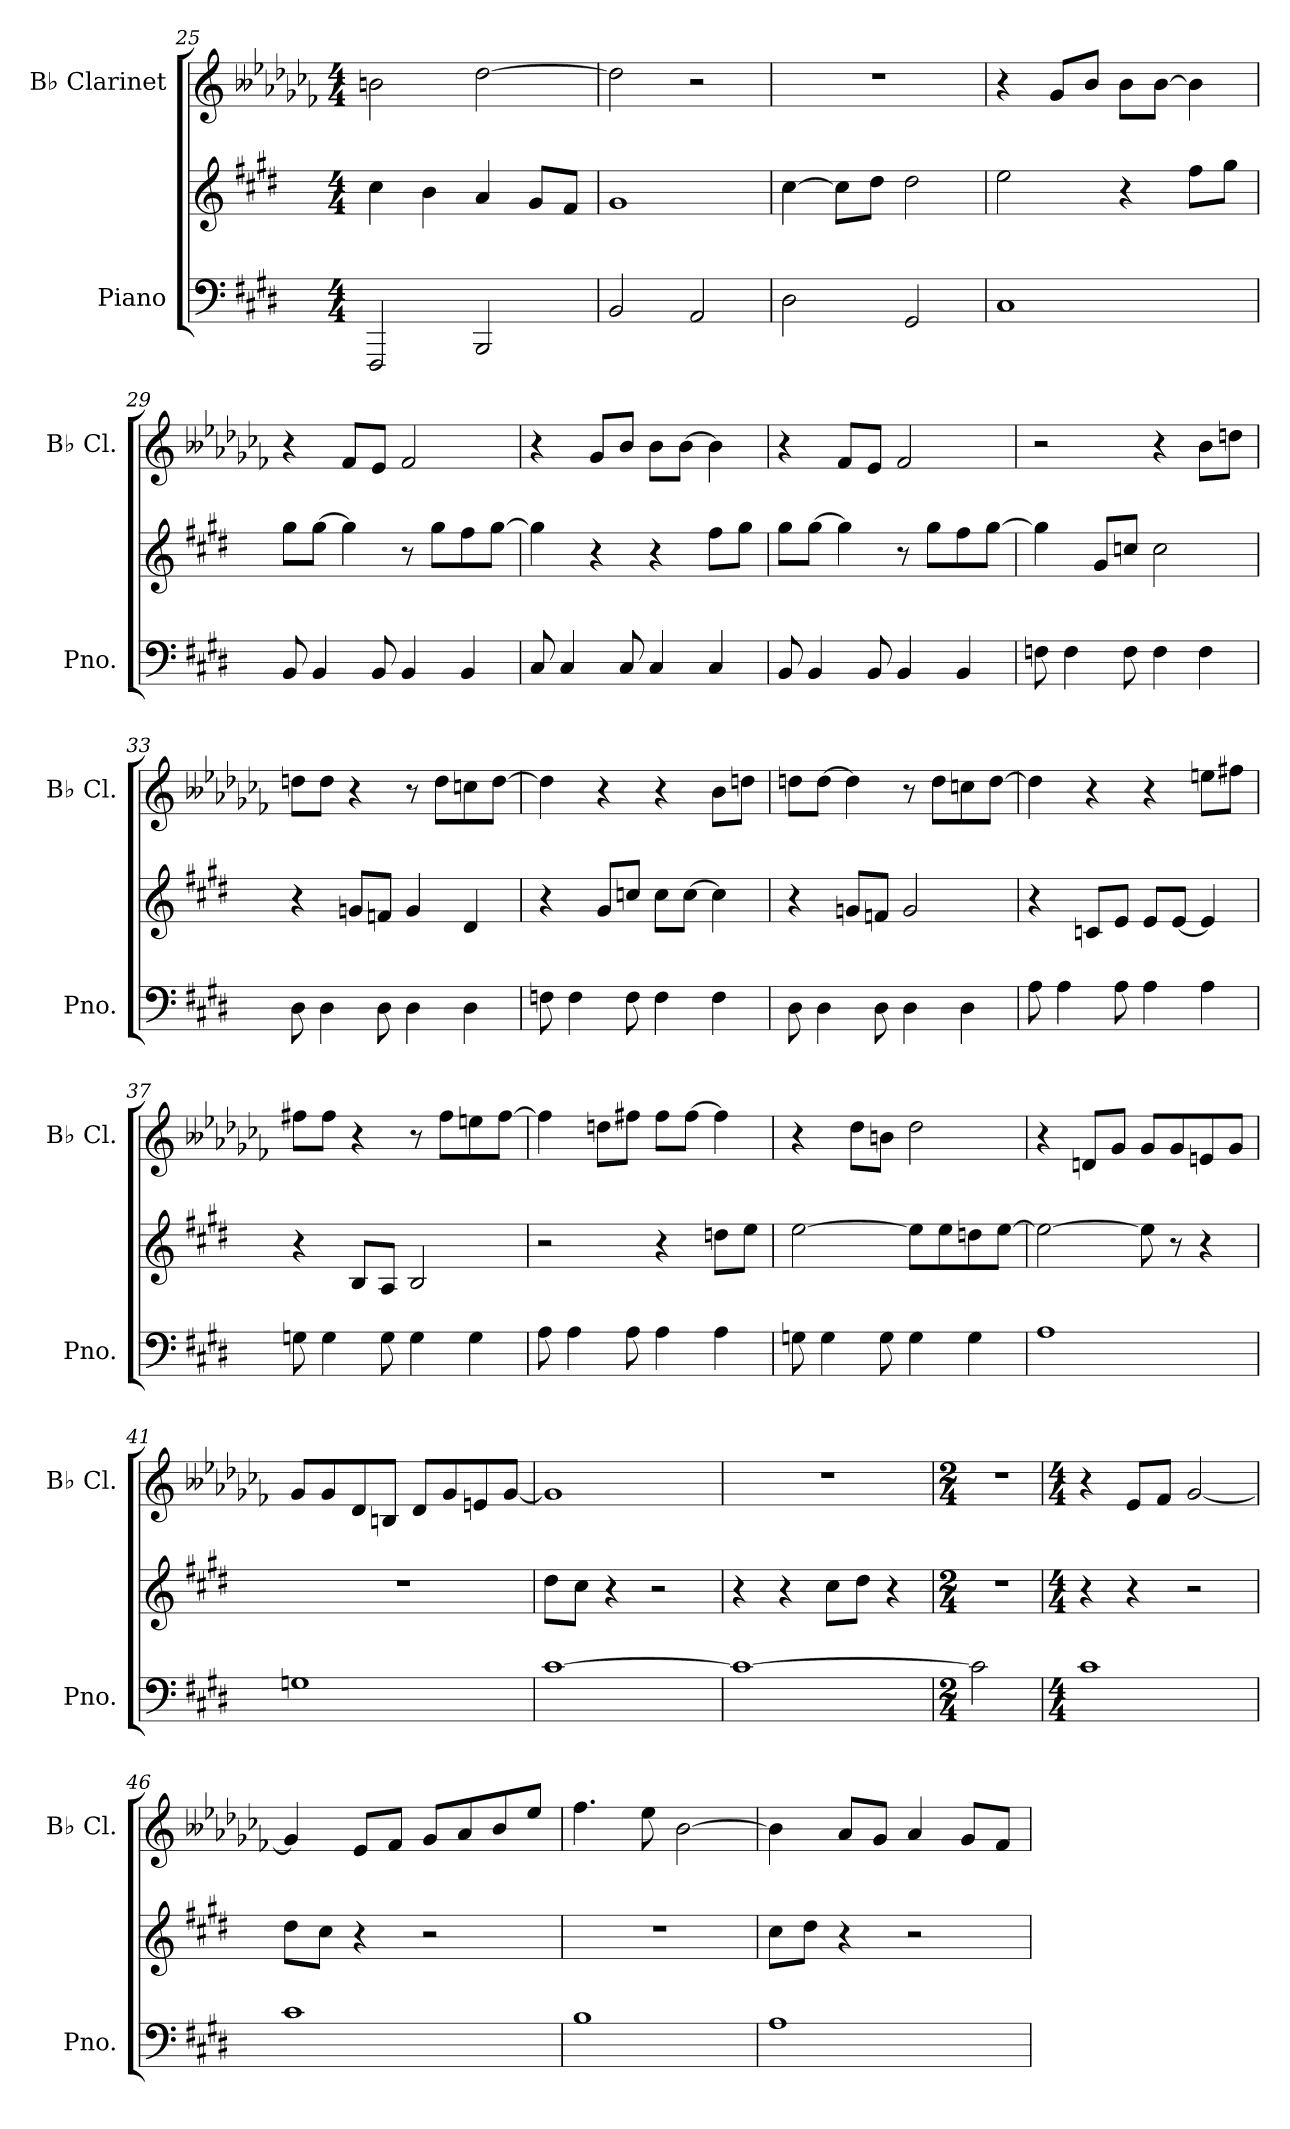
**kern	**kern	**kern
*part2	*part2	*part1
*staff3	*staff2	*staff1
*I"Piano	*	*I"B♭ Clarinet
*I'Pno.	*	*I'B♭ Cl.
*clefF4	*clefG2	*clefG2
*	*	*ITrd1c2
*k[f#c#g#d#]	*k[f#c#g#d#]	*k[b--e-a-d-g-c-f-]
*E:	*E:	*F-:
*M4/4	*M4/4	*M4/4
=25	=25	=25
2FFF#/	4cc#\	2an\
.	4b\	.
2BBB/	4a/	[2cc-\
.	8g#/L	.
.	8f#/J	.
=26	=26	=26
2BB/	1g#	2cc-\]
2AA/	.	2r
=27	=27	=27
2D#\	[4cc#\	1r
.	8cc#\L]	.
.	8dd#\J	.
2GG#/	2dd#\	.
!!LO:LB:g=z
=28	=28	=28
1C#	2ee\	4r
.	.	8f-/L
.	.	8a-/J
.	4r	8a-\L
.	.	[8a-\J
.	8ff#\L	4a-\]
.	8gg#\J	.
=29	=29	=29
8BB/	8gg#\L	4r
4BB/	[8gg#\J	.
.	4gg#\]	8e-/L
8BB/	.	8d-/J
4BB/	8r	2e-/
.	8gg#\L	.
4BB/	8ff#\	.
.	[8gg#\J	.
=30	=30	=30
8C#/	4gg#\]	4r
4C#/	.	.
.	4r	8f-/L
8C#/	.	8a-/J
4C#/	4r	8a-\L
.	.	[8a-\J
4C#/	8ff#\L	4a-\]
.	8gg#\J	.
=31	=31	=31
8BB/	8gg#\L	4r
4BB/	[8gg#\J	.
.	4gg#\]	8e-/L
8BB/	.	8d-/J
4BB/	8r	2e-/
.	8gg#\L	.
4BB/	8ff#\	.
.	[8gg#\J	.
!!LO:LB:g=z
=32	=32	=32
8Fn\	4gg#\]	2r
4F\	.	.
.	8g#/L	.
8F\	8ccn/J	.
4F\	2cc\	4r
4F\	.	8a-\L
.	.	8ccn\J
=33	=33	=33
8D#\	4r	8ccn\L
4D#\	.	8cc\J
.	8gn/L	4r
8D#\	8fn/J	.
4D#\	4g/	8r
.	.	8cc\L
4D#\	4d#/	8b-X\
.	.	[8cc\J
=34	=34	=34
8Fn\	4r	4cc\]
4F\	.	.
.	8g#/L	4r
8F\	8ccn/J	.
4F\	8cc\L	4r
.	[8cc\J	.
4F\	4cc\]	8a-\L
.	.	8ccn\J
=35	=35	=35
8D#\	4r	8ccn\L
4D#\	.	[8cc\J
.	8gn/L	4cc\]
8D#\	8fn/J	.
4D#\	2g/	8r
.	.	8cc\L
4D#\	.	8b-X\
.	.	[8cc\J
!!LO:PB:g=z
=36	=36	=36
8A\	4r	4cc\]
4A\	.	.
.	8cn/L	4r
8A\	8e/J	.
4A\	8e/L	4r
.	[8e/J	.
4A\	4e/]	8ddn\L
.	.	8een\J
=37	=37	=37
8Gn\	4r	8een\L
4G\	.	8ee\J
.	8B/L	4r
8G\	8A/J	.
4G\	2B/	8r
.	.	8ee\L
4G\	.	8ddn\
.	.	[8ee\J
=38	=38	=38
8A\	2r	4ee\]
4A\	.	.
.	.	8ccn\L
8A\	.	8een\J
4A\	4r	8ee\L
.	.	[8ee\J
4A\	8ddn\L	4ee\]
.	8ee\J	.
=39	=39	=39
8Gn\	[2ee\	4r
4G\	.	.
.	.	8cc-\L
8G\	.	8an\J
4G\	8ee\L]	2cc-\
.	8ee\	.
4G\	8ddn\	.
.	[8ee\J	.
!!LO:LB:g=z
=40	=40	=40
1A	2ee\_	4r
.	.	8cn/L
.	.	8f-/J
.	8ee\]	8f-/L
.	8r	8f-/
.	4r	8dn/
.	.	8f-/J
=41	=41	=41
1Gn	1r	8f-/L
.	.	8f-/
.	.	8c-/
.	.	8An/J
.	.	8c-/L
.	.	8f-/
.	.	8dn/
.	.	[8f-/J
=42	=42	=42
[1c#	8dd#\L	1f-]
.	8cc#\J	.
.	4r	.
.	2r	.
=43	=43	=43
1c#_	4r	1r
.	4r	.
.	8cc#\L	.
.	8dd#\J	.
.	4r	.
=44	=44	=44
*M2/4	*M2/4	*M2/4
2c#\]	2r	2r
=45	=45	=45
*M4/4	*M4/4	*M4/4
1c#	4r	4r
.	4r	8d-/L
.	.	8e-/J
.	2r	[2f-/
!!LO:LB:g=z
=46	=46	=46
1c#	8dd#\L	4f-/]
.	8cc#\J	.
.	4r	8d-/L
.	.	8e-/J
.	2r	8f-/L
.	.	8g-/
.	.	8a-/
.	.	8dd-/J
=47	=47	=47
1B	1r	4.ee-\
.	.	8dd-\
.	.	[2a-\
=48	=48	=48
1A	8cc#\L	4a-\]
.	8dd#\J	.
.	4r	8g-/L
.	.	8f-/J
.	2r	4g-/
.	.	8f-/L
.	.	8e-/J
=	=	=
*-	*-	*-
